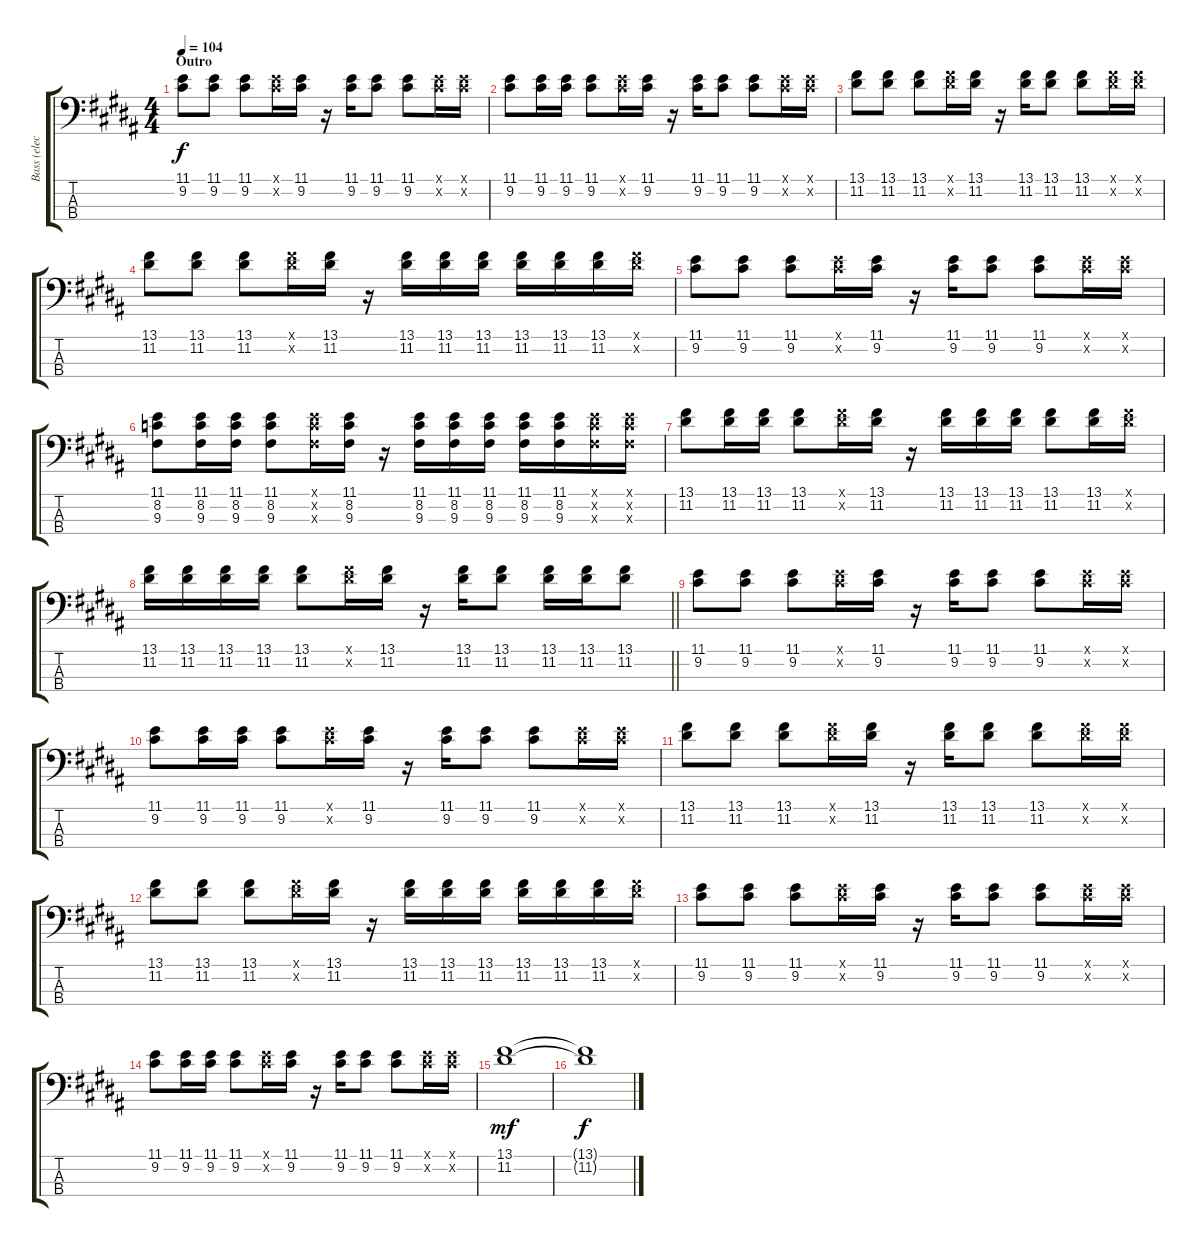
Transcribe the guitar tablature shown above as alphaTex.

\track ("Bass (elec.)" "Bass (elec") {instrument electricbassfinger}
\staff {score tabs}
\tuning (F2 E2 A1 A1) {hide}
\ts (4 4)
\section ("" "Outro")
\tempo 104
\clef f4
\ks b
(11.1 9.2).8{dy f} (11.1 9.2).8 (11.1 9.2).8 (11.1{x} 9.2{x}).16 (11.1 9.2).16 r.16 (11.1 9.2).16 (11.1 9.2).8 (11.1 9.2).8 (11.1{x} 9.2{x}).16 (11.1{x} 9.2{x}).16 |
(11.1 9.2).8 (11.1 9.2).16 (11.1 9.2).16 (11.1 9.2).8 (11.1{x} 9.2{x}).16 (11.1 9.2).16 r.16 (11.1 9.2).16 (11.1 9.2).8 (11.1 9.2).8 (11.1{x} 9.2{x}).16 (11.1{x} 9.2{x}).16 |
(13.1 11.2).8 (13.1 11.2).8 (13.1 11.2).8 (13.1{x} 11.2{x}).16 (13.1 11.2).16 r.16 (13.1 11.2).16 (13.1 11.2).8 (13.1 11.2).8 (13.1{x} 11.2{x}).16 (13.1{x} 11.2{x}).16 |
(13.1 11.2).8 (13.1 11.2).8 (13.1 11.2).8 (13.1{x} 11.2{x}).16 (13.1 11.2).16 r.16 (13.1 11.2).16 (13.1 11.2).16 (13.1 11.2).16 (13.1 11.2).16 (13.1 11.2).16 (13.1 11.2).16 (13.1{x} 11.2{x}).16 |
(11.1 9.2).8 (11.1 9.2).8 (11.1 9.2).8 (11.1{x} 9.2{x}).16 (11.1 9.2).16 r.16 (11.1 9.2).16 (11.1 9.2).8 (11.1 9.2).8 (11.1{x} 9.2{x}).16 (11.1{x} 9.2{x}).16 |
(11.1 8.2 9.3).8 (11.1 8.2 9.3).16 (11.1 8.2 9.3).16 (11.1 8.2 9.3).8 (11.1{x} 8.2{x} 9.3{x}).16 (11.1 8.2 9.3).16 r.16 (11.1 8.2 9.3).16 (11.1 8.2 9.3).16 (11.1 8.2 9.3).16 (11.1 8.2 9.3).16 (11.1 8.2 9.3).16 (11.1{x} 8.2{x} 9.3{x}).16 (11.1{x} 8.2{x} 9.3{x}).16 |
(13.1 11.2).8 (13.1 11.2).16 (13.1 11.2).16 (13.1 11.2).8 (13.1{x} 11.2{x}).16 (13.1 11.2).16 r.16 (13.1 11.2).16 (13.1 11.2).16 (13.1 11.2).16 (13.1 11.2).8 (13.1 11.2).16 (13.1{x} 11.2{x}).16 |
\barLineRight lightlight
(13.1 11.2).16 (13.1 11.2).16 (13.1 11.2).16 (13.1 11.2).16 (13.1 11.2).8 (13.1{x} 11.2{x}).16 (13.1 11.2).16 r.16 (13.1 11.2).16 (13.1 11.2).8 (13.1 11.2).16 (13.1 11.2).16 (13.1 11.2).8 |
(11.1 9.2).8 (11.1 9.2).8 (11.1 9.2).8 (11.1{x} 9.2{x}).16 (11.1 9.2).16 r.16 (11.1 9.2).16 (11.1 9.2).8 (11.1 9.2).8 (11.1{x} 9.2{x}).16 (11.1{x} 9.2{x}).16 |
(11.1 9.2).8 (11.1 9.2).16 (11.1 9.2).16 (11.1 9.2).8 (11.1{x} 9.2{x}).16 (11.1 9.2).16 r.16 (11.1 9.2).16 (11.1 9.2).8 (11.1 9.2).8 (11.1{x} 9.2{x}).16 (11.1{x} 9.2{x}).16 |
(13.1 11.2).8 (13.1 11.2).8 (13.1 11.2).8 (13.1{x} 11.2{x}).16 (13.1 11.2).16 r.16 (13.1 11.2).16 (13.1 11.2).8 (13.1 11.2).8 (13.1{x} 11.2{x}).16 (13.1{x} 11.2{x}).16 |
(13.1 11.2).8 (13.1 11.2).8 (13.1 11.2).8 (13.1{x} 11.2{x}).16 (13.1 11.2).16 r.16 (13.1 11.2).16 (13.1 11.2).16 (13.1 11.2).16 (13.1 11.2).16 (13.1 11.2).16 (13.1 11.2).16 (13.1{x} 11.2{x}).16 |
(11.1 9.2).8 (11.1 9.2).8 (11.1 9.2).8 (11.1{x} 9.2{x}).16 (11.1 9.2).16 r.16 (11.1 9.2).16 (11.1 9.2).8 (11.1 9.2).8 (11.1{x} 9.2{x}).16 (11.1{x} 9.2{x}).16 |
(11.1 9.2).8 (11.1 9.2).16 (11.1 9.2).16 (11.1 9.2).8 (11.1{x} 9.2{x}).16 (11.1 9.2).16 r.16 (11.1 9.2).16 (11.1 9.2).8 (11.1 9.2).8 (11.1{x} 9.2{x}).16 (11.1{x} 9.2{x}).16 |
\ks g#minor
(13.1 11.2).1{dy mf} |
(13.1{t} 11.2{t}).1{dy f}
